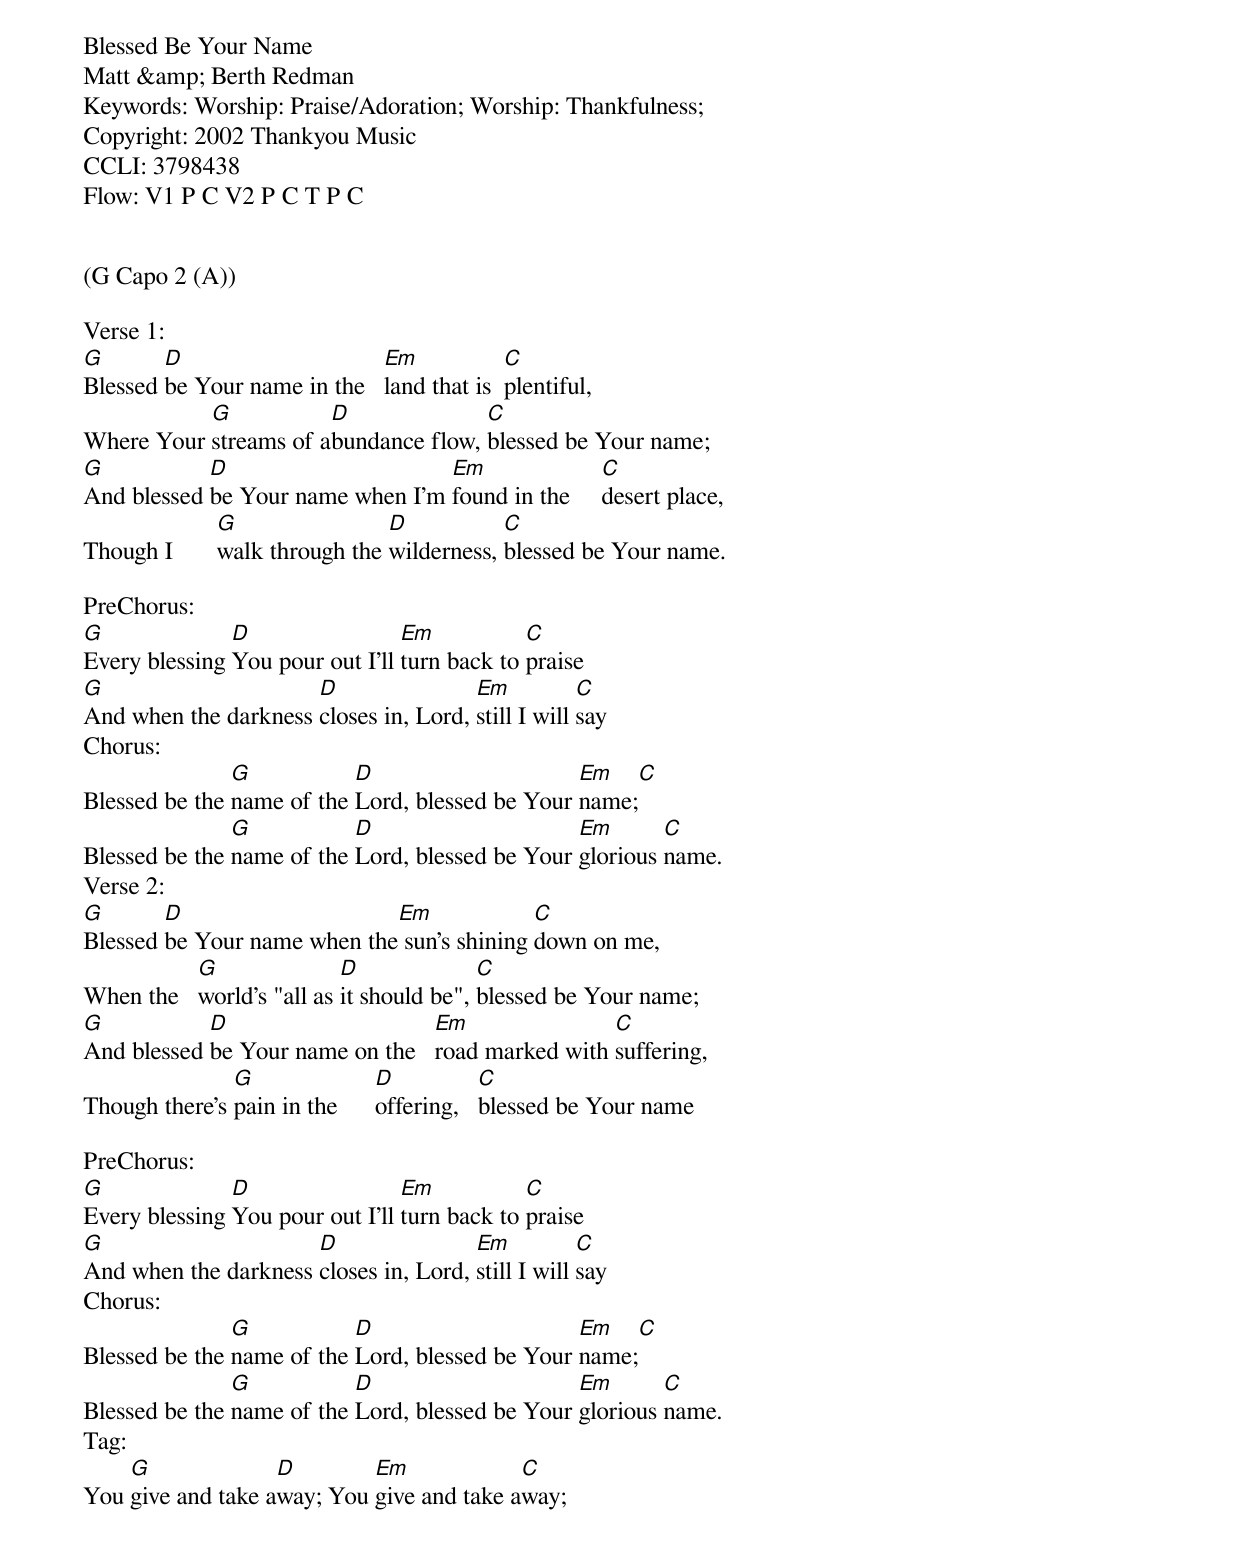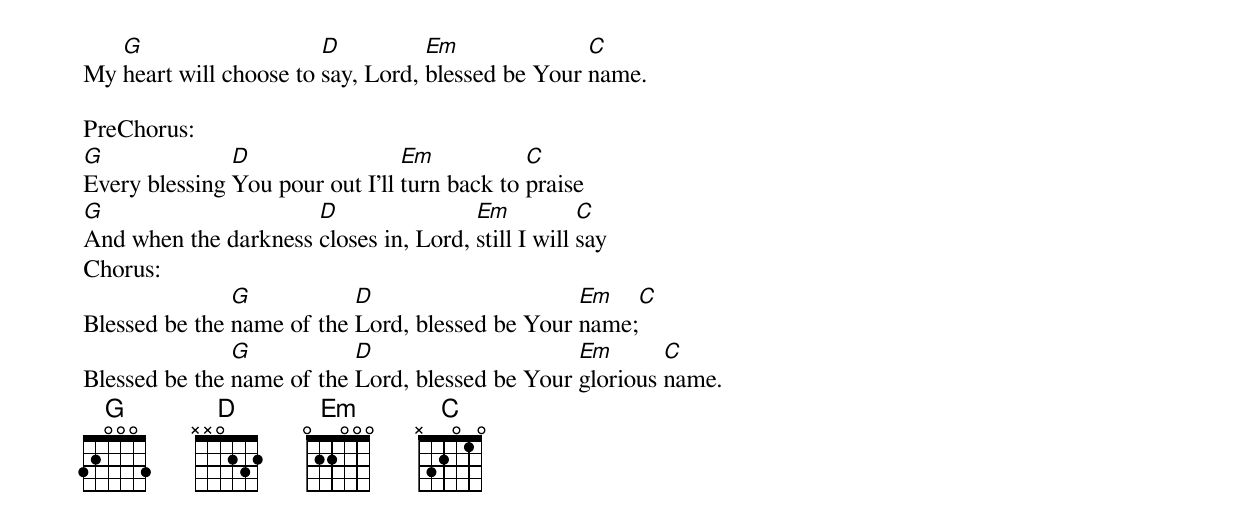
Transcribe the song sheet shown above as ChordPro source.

Blessed Be Your Name
Matt &amp; Berth Redman
Keywords: Worship: Praise/Adoration; Worship: Thankfulness;
Copyright: 2002 Thankyou Music
CCLI: 3798438
Flow: V1 P C V2 P C T P C


(G Capo 2 (A))

Verse 1:
[G]Blessed [D]be Your name in the   [Em]land that is  [C]plentiful,
Where Your [G]streams of a[D]bundance flow, [C]blessed be Your name;
[G]And blessed [D]be Your name when I'm [Em]found in the     [C]desert place,
Though I       [G]walk through the [D]wilderness, [C]blessed be Your name.

PreChorus:
[G]Every blessing [D]You pour out I'll [Em]turn back to [C]praise
[G]And when the darkness [D]closes in, Lord, [Em]still I will [C]say
Chorus:
Blessed be the [G]name of the [D]Lord, blessed be Your [Em]name;[C]
Blessed be the [G]name of the [D]Lord, blessed be Your [Em]glorious [C]name.
Verse 2:
[G]Blessed [D]be Your name when the[Em] sun's shining [C]down on me,
When the   [G]world's "all as [D]it should be", [C]blessed be Your name;
[G]And blessed [D]be Your name on the   [Em]road marked with [C]suffering,
Though there's [G]pain in the      [D]offering,   [C]blessed be Your name

PreChorus:
[G]Every blessing [D]You pour out I'll [Em]turn back to [C]praise
[G]And when the darkness [D]closes in, Lord, [Em]still I will [C]say
Chorus:
Blessed be the [G]name of the [D]Lord, blessed be Your [Em]name;[C]
Blessed be the [G]name of the [D]Lord, blessed be Your [Em]glorious [C]name.
Tag:
You [G]give and take a[D]way; You [Em]give and take a[C]way;
My [G]heart will choose to [D]say, Lord, [Em]blessed be Your [C]name.

PreChorus:
[G]Every blessing [D]You pour out I'll [Em]turn back to [C]praise
[G]And when the darkness [D]closes in, Lord, [Em]still I will [C]say
Chorus:
Blessed be the [G]name of the [D]Lord, blessed be Your [Em]name;[C]
Blessed be the [G]name of the [D]Lord, blessed be Your [Em]glorious [C]name.
